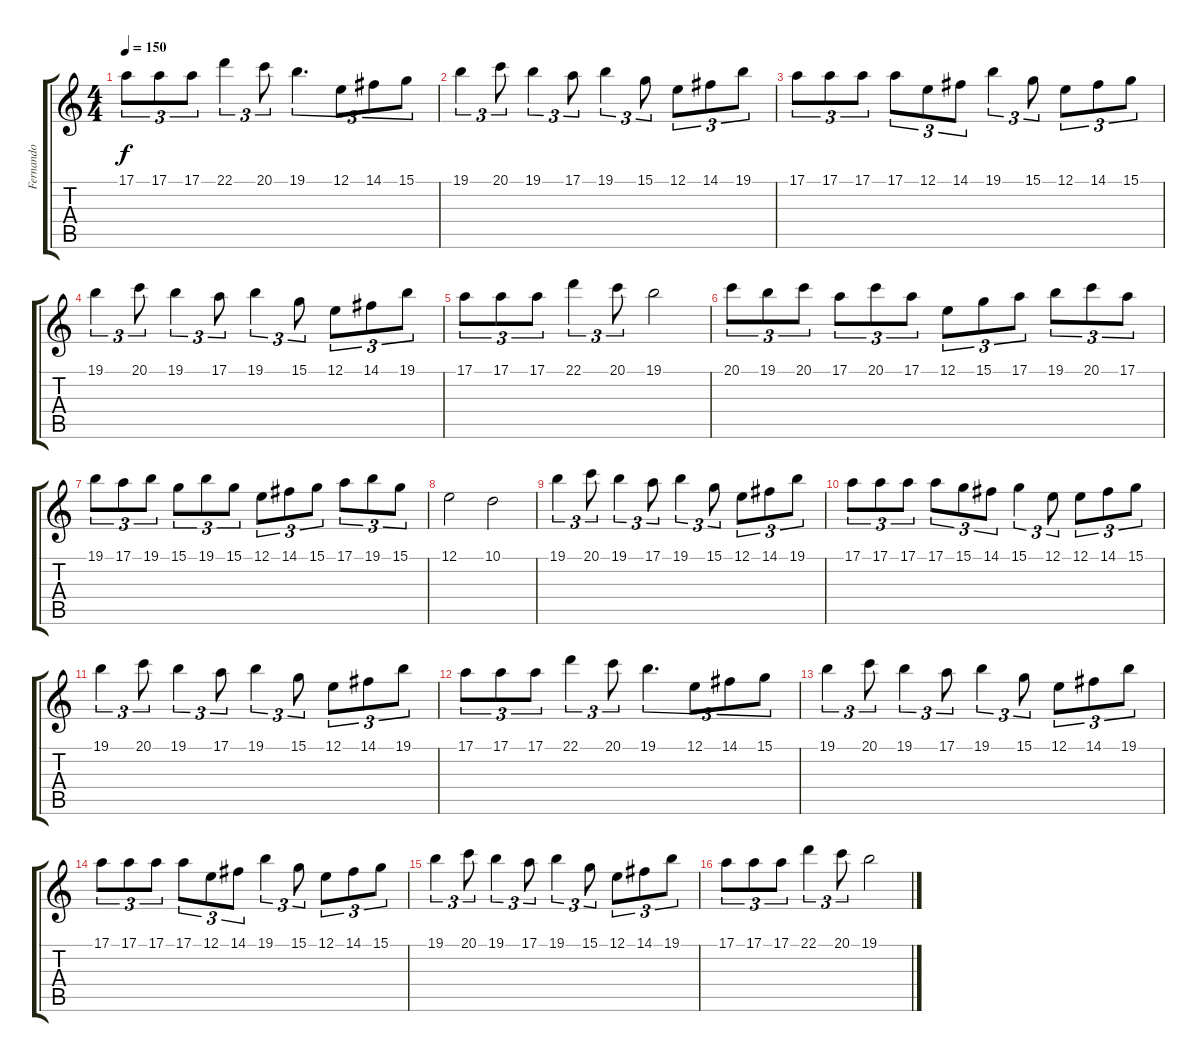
\track ("Fernando" "Fernando") {instrument flute}
\staff {score tabs}
\tuning (E4 B3 G3 D3 A2 E2) {hide}
\ts (4 4)
\tempo 150
\clef g2
\ks c
17.1.8{tu (3 2) dy f} 17.1.8{tu (3 2)} 17.1.8{tu (3 2)} 22.1.4{tu (3 2)} 20.1.8{tu (3 2)} 19.1.4{d tu (3 2)} 12.1.8{tu (3 2)} 14.1.8{tu (3 2)} 15.1.8{tu (3 2)} |
19.1.4{tu (3 2)} 20.1.8{tu (3 2)} 19.1.4{tu (3 2)} 17.1.8{tu (3 2)} 19.1.4{tu (3 2)} 15.1.8{tu (3 2)} 12.1.8{tu (3 2)} 14.1.8{tu (3 2)} 19.1.8{tu (3 2)} |
17.1.8{tu (3 2)} 17.1.8{tu (3 2)} 17.1.8{tu (3 2)} 17.1.8{tu (3 2)} 12.1.8{tu (3 2)} 14.1.8{tu (3 2)} 19.1.4{tu (3 2)} 15.1.8{tu (3 2)} 12.1.8{tu (3 2)} 14.1.8{tu (3 2)} 15.1.8{tu (3 2)} |
19.1.4{tu (3 2)} 20.1.8{tu (3 2)} 19.1.4{tu (3 2)} 17.1.8{tu (3 2)} 19.1.4{tu (3 2)} 15.1.8{tu (3 2)} 12.1.8{tu (3 2)} 14.1.8{tu (3 2)} 19.1.8{tu (3 2)} |
17.1.8{tu (3 2)} 17.1.8{tu (3 2)} 17.1.8{tu (3 2)} 22.1.4{tu (3 2)} 20.1.8{tu (3 2)} 19.1.2 |
20.1.8{tu (3 2) volume 14} 19.1.8{tu (3 2)} 20.1.8{tu (3 2)} 17.1.8{tu (3 2)} 20.1.8{tu (3 2)} 17.1.8{tu (3 2)} 12.1.8{tu (3 2)} 15.1.8{tu (3 2)} 17.1.8{tu (3 2)} 19.1.8{tu (3 2)} 20.1.8{tu (3 2)} 17.1.8{tu (3 2)} |
19.1.8{tu (3 2)} 17.1.8{tu (3 2)} 19.1.8{tu (3 2)} 15.1.8{tu (3 2)} 19.1.8{tu (3 2)} 15.1.8{tu (3 2)} 12.1.8{tu (3 2)} 14.1.8{tu (3 2)} 15.1.8{tu (3 2)} 17.1.8{tu (3 2)} 19.1.8{tu (3 2)} 15.1.8{tu (3 2)} |
12.1.2 10.1.2 |
19.1.4{tu (3 2)} 20.1.8{tu (3 2)} 19.1.4{tu (3 2)} 17.1.8{tu (3 2)} 19.1.4{tu (3 2)} 15.1.8{tu (3 2)} 12.1.8{tu (3 2)} 14.1.8{tu (3 2)} 19.1.8{tu (3 2)} |
17.1.8{tu (3 2)} 17.1.8{tu (3 2)} 17.1.8{tu (3 2)} 17.1.8{tu (3 2)} 15.1.8{tu (3 2)} 14.1.8{tu (3 2)} 15.1.4{tu (3 2)} 12.1.8{tu (3 2)} 12.1.8{tu (3 2)} 14.1.8{tu (3 2)} 15.1.8{tu (3 2)} |
19.1.4{tu (3 2)} 20.1.8{tu (3 2)} 19.1.4{tu (3 2)} 17.1.8{tu (3 2)} 19.1.4{tu (3 2)} 15.1.8{tu (3 2)} 12.1.8{tu (3 2)} 14.1.8{tu (3 2)} 19.1.8{tu (3 2)} |
17.1.8{tu (3 2)} 17.1.8{tu (3 2)} 17.1.8{tu (3 2)} 22.1.4{tu (3 2)} 20.1.8{tu (3 2)} 19.1.4{d tu (3 2)} 12.1.8{tu (3 2)} 14.1.8{tu (3 2)} 15.1.8{tu (3 2)} |
19.1.4{tu (3 2)} 20.1.8{tu (3 2)} 19.1.4{tu (3 2)} 17.1.8{tu (3 2)} 19.1.4{tu (3 2)} 15.1.8{tu (3 2)} 12.1.8{tu (3 2)} 14.1.8{tu (3 2)} 19.1.8{tu (3 2)} |
17.1.8{tu (3 2)} 17.1.8{tu (3 2)} 17.1.8{tu (3 2)} 17.1.8{tu (3 2)} 12.1.8{tu (3 2)} 14.1.8{tu (3 2)} 19.1.4{tu (3 2)} 15.1.8{tu (3 2)} 12.1.8{tu (3 2)} 14.1.8{tu (3 2)} 15.1.8{tu (3 2)} |
19.1.4{tu (3 2)} 20.1.8{tu (3 2)} 19.1.4{tu (3 2)} 17.1.8{tu (3 2)} 19.1.4{tu (3 2)} 15.1.8{tu (3 2)} 12.1.8{tu (3 2)} 14.1.8{tu (3 2)} 19.1.8{tu (3 2)} |
17.1.8{tu (3 2)} 17.1.8{tu (3 2)} 17.1.8{tu (3 2)} 22.1.4{tu (3 2)} 20.1.8{tu (3 2)} 19.1.2
